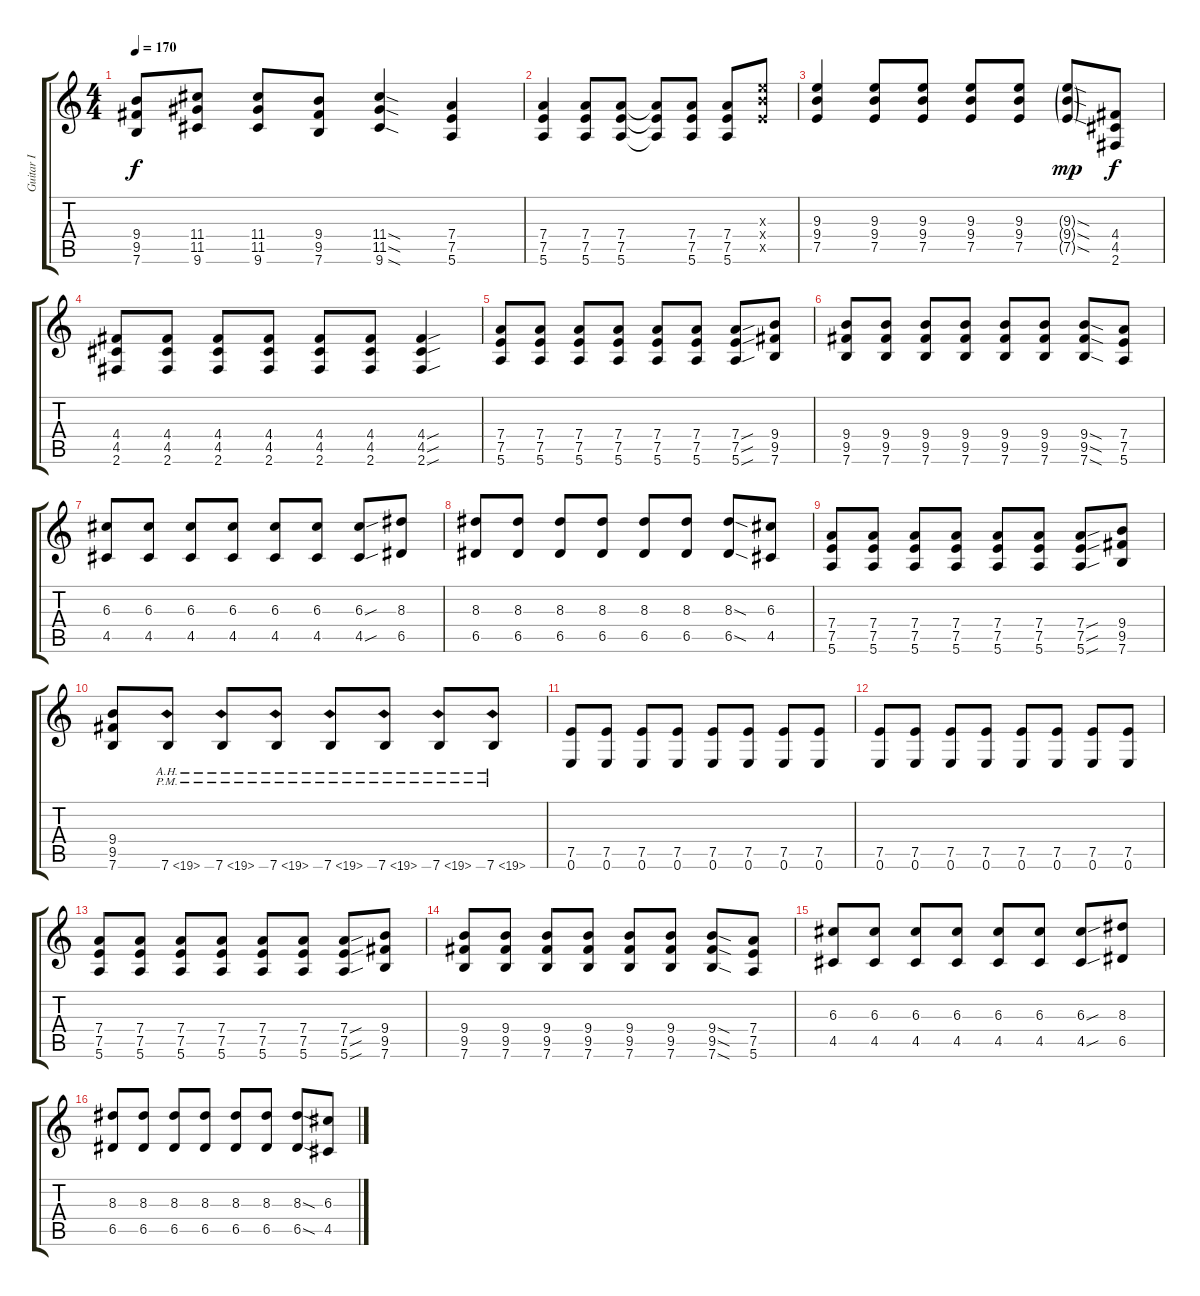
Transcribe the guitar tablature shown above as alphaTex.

\track ("Guitar I" "Guitar I") {instrument distortionguitar}
\staff {score tabs}
\tuning (E4 B3 G3 D3 A2 E2) {hide}
\ts (4 4)
\tempo 170
\clef g2
\ks c
(9.4 9.5 7.6).8{dy f} (11.4 11.5 9.6).8 (11.4 11.5 9.6).8 (9.4 9.5 7.6).8 (11.4{sod} 11.5{sod} 9.6{sod}).4 (7.4 7.5 5.6).4 |
(7.4 7.5 5.6).4 (7.4 7.5 5.6).8 (7.4 7.5 5.6).8 (7.4{t} 7.5{t} 5.6{t}).8 (7.4 7.5 5.6).8 (7.4 7.5 5.6).8 (9.3{x} 9.4{x} 7.5{x}).8 |
(9.3 9.4 7.5).4 (9.3 9.4 7.5).8 (9.3 9.4 7.5).8 (9.3 9.4 7.5).8 (9.3 9.4 7.5).8 (9.3{sod g} 9.4{sod g} 7.5{sod g}).8{dy mp} (4.4 4.5 2.6).8{dy f} |
(4.4 4.5 2.6).8 (4.4 4.5 2.6).8 (4.4 4.5 2.6).8 (4.4 4.5 2.6).8 (4.4 4.5 2.6).8 (4.4 4.5 2.6).8 (4.4{sou} 4.5{sou} 2.6{sou}).4 |
(7.4 7.5 5.6).8 (7.4 7.5 5.6).8 (7.4 7.5 5.6).8 (7.4 7.5 5.6).8 (7.4 7.5 5.6).8 (7.4 7.5 5.6).8 (7.4{sou} 7.5{sou} 5.6{sou}).8 (9.4 9.5 7.6).8 |
(9.4 9.5 7.6).8 (9.4 9.5 7.6).8 (9.4 9.5 7.6).8 (9.4 9.5 7.6).8 (9.4 9.5 7.6).8 (9.4 9.5 7.6).8 (9.4{sod} 9.5{sod} 7.6{sod}).8 (7.4 7.5 5.6).8 |
(6.3 4.5).8 (6.3 4.5).8 (6.3 4.5).8 (6.3 4.5).8 (6.3 4.5).8 (6.3 4.5).8 (6.3{sou} 4.5{sou}).8 (8.3 6.5).8 |
(8.3 6.5).8 (8.3 6.5).8 (8.3 6.5).8 (8.3 6.5).8 (8.3 6.5).8 (8.3 6.5).8 (8.3{sod} 6.5{sod}).8 (6.3 4.5).8 |
(7.4 7.5 5.6).8 (7.4 7.5 5.6).8 (7.4 7.5 5.6).8 (7.4 7.5 5.6).8 (7.4 7.5 5.6).8 (7.4 7.5 5.6).8 (7.4{sou} 7.5{sou} 5.6{sou}).8 (9.4 9.5 7.6).8 |
(9.4 9.5 7.6).8 7.6{ah 12 pm}.8 7.6{ah 12 pm}.8 7.6{ah 12 pm}.8 7.6{ah 12 pm}.8 7.6{ah 12 pm}.8 7.6{ah 12 pm}.8 7.6{ah 12 pm}.8 |
(7.5 0.6).8 (7.5 0.6).8 (7.5 0.6).8 (7.5 0.6).8 (7.5 0.6).8 (7.5 0.6).8 (7.5 0.6).8 (7.5 0.6).8 |
(7.5 0.6).8 (7.5 0.6).8 (7.5 0.6).8 (7.5 0.6).8 (7.5 0.6).8 (7.5 0.6).8 (7.5 0.6).8 (7.5 0.6).8 |
(7.4 7.5 5.6).8 (7.4 7.5 5.6).8 (7.4 7.5 5.6).8 (7.4 7.5 5.6).8 (7.4 7.5 5.6).8 (7.4 7.5 5.6).8 (7.4{sou} 7.5{sou} 5.6{sou}).8 (9.4 9.5 7.6).8 |
(9.4 9.5 7.6).8 (9.4 9.5 7.6).8 (9.4 9.5 7.6).8 (9.4 9.5 7.6).8 (9.4 9.5 7.6).8 (9.4 9.5 7.6).8 (9.4{sod} 9.5{sod} 7.6{sod}).8 (7.4 7.5 5.6).8 |
(6.3 4.5).8 (6.3 4.5).8 (6.3 4.5).8 (6.3 4.5).8 (6.3 4.5).8 (6.3 4.5).8 (6.3{sou} 4.5{sou}).8 (8.3 6.5).8 |
(8.3 6.5).8 (8.3 6.5).8 (8.3 6.5).8 (8.3 6.5).8 (8.3 6.5).8 (8.3 6.5).8 (8.3{sod} 6.5{sod}).8 (6.3 4.5).8
